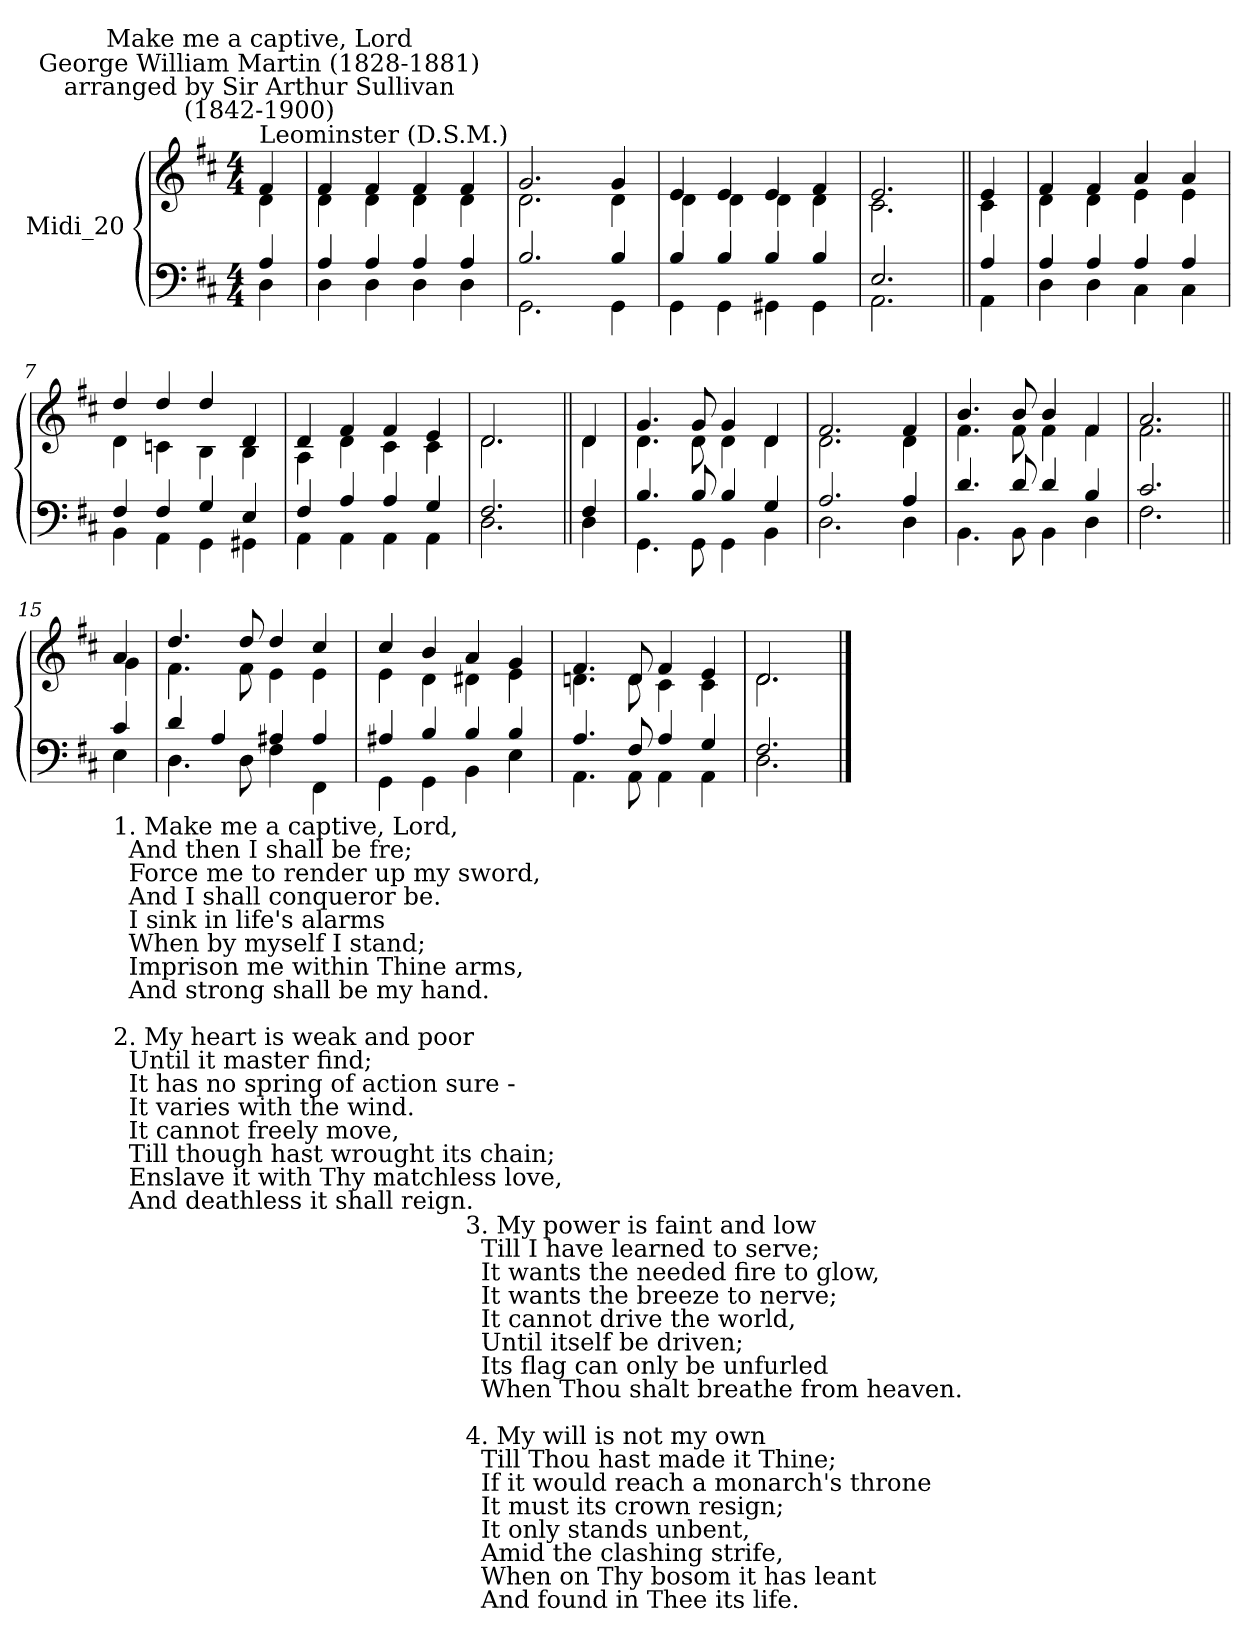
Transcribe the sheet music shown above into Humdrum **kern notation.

**kern	**kern
*part2	*part1
*staff2	*staff1
*I"Midi_20	*I"Midi_20
*clefF4	*clefG2
*k[f#c#]	*k[f#c#]
*D:	*D:
*M4/4	*M4/4
=	=
*^	*^
!	!	!LO:TX:a:t=Leominster (D.S.M.)	!
!	!	!LO:TX:a:cj:t=George William Martin (1828-1881)\narranged by Sir Arthur Sullivan\n(1842-1900)	!
!	!	!LO:TX:a:cj:t=Make me a captive, Lord	!
4A/	4D\	4f#/	4d\
=1	=1	=1	=1
4A/	4D\	4f#/	4d\
4A/	4D\	4f#/	4d\
4A/	4D\	4f#/	4d\
4A/	4D\	4f#/	4d\
=2	=2	=2	=2
2.B/	2.GG\	2.g/	2.d\
4B/	4GG\	4g/	4d\
=3	=3	=3	=3
4B/	4GG\	4e/	4d\
4B/	4GG\	4e/	4d\
4B/	4GG#X\	4e/	4d\
4B/	4GG#\	4f#/	4d\
=4	=4	=4	=4
2.E/	2.AA\	2.e/	2.c#\
!!LO:LB:g=z	!!
=5||	=5||	=5||	=5||
4A/	4AA\	4e/	4c#\
=6	=6	=6	=6
4A/	4D\	4f#/	4d\
4A/	4D\	4f#/	4d\
4A/	4C#\	4a/	4e\
4A/	4C#\	4a/	4e\
=7	=7	=7	=7
4F#/	4BB\	4dd/	4d\
4F#/	4AA\	4dd/	4cn\
4G/	4GG\	4dd/	4B\
4E/	4GG#X\	4d/	4B\
=8	=8	=8	=8
4F#/	4AA\	4d/	4A\
4A/	4AA\	4f#/	4d\
4A/	4AA\	4f#/	4c#\
4G/	4AA\	4e/	4c#\
=9	=9	=9	=9
2.F#/	2.D\	2.d/	2.d\
!!LO:LB:g=z	!!
=10||	=10||	=10||	=10||
4F#/	4D\	4d/	4d\
=11	=11	=11	=11
4.B/	4.GG\	4.g/	4.d\
8B/	8GG\	8g/	8d\
4B/	4GG\	4g/	4d\
4G/	4BB\	4d/	4d\
=12	=12	=12	=12
2.A/	2.D\	2.f#/	2.d\
4A/	4D\	4f#/	4d\
=13	=13	=13	=13
4.d/	4.BB\	4.b/	4.f#\
8d/	8BB\	8b/	8f#\
4d/	4BB\	4b/	4f#\
4B/	4D\	4f#/	4f#\
=14	=14	=14	=14
2.c#/	2.F#\	2.a/	2.f#\
!!LO:LB:g=z	!!
=15||	=15||	=15||	=15||
!LO:TX:b:t=1. Make me a captive, Lord, \n    And then I shall be fre;\n    Force me to render up my sword,\n    And I shall conqueror be.\n    I sink in life's alarms\n    When by myself I stand;\n    Imprison me within Thine arms,\n    And strong shall be my hand.\n\n2. My heart is weak and poor\n    Until it master find;\n    It has no spring of action sure -\n    It varies with the wind.\n    It cannot freely move,\n    Till though hast wrought its chain;\n    Enslave it with Thy matchless love,\n    And deathless it shall reign.	!	!	!
4c#/	4E\	4a/	4g\
=16	=16	=16	=16
4d/	4.D\	4.dd/	4.f#\
4A/	.	.	.
.	8D\	8dd/	8f#\
4A#X/	4F#\	4dd/	4e\
4A#/	4FF#\	4cc#/	4e\
=17	=17	=17	=17
4A#X/	4GG\	4cc#/	4e\
4B/	4GG\	4b/	4d\
!LO:TX:b:t=3. My power is faint and low\n    Till I have learned to serve;\n    It wants the needed fire to glow,\n    It wants the breeze to nerve;\n    It cannot drive the world,     \n    Until itself be driven;\n    Its flag can only be unfurled\n    When Thou shalt breathe from heaven.\n\n4. My will is not my own\n    Till Thou hast made it Thine;\n    If it would reach a monarch's throne\n    It must its crown resign;\n    It only stands unbent,\n    Amid the clashing strife,\n    When on Thy bosom it has leant\n    And found in Thee its life.	!	!	!
4B/	4BB\	4a/	4d#X\
4B/	4E\	4g/	4e\
=18	=18	=18	=18
4.A/	4.AA\	4.f#/	4.dn\
8F#/	8AA\	8d/	8d\
4A/	4AA\	4f#/	4c#\
4G/	4AA\	4e/	4c#\
=19	=19	=19	=19
2.F#/	2.D\	2.d/	2.d\
*v	*v	*	*
*	*v	*v
==	==
*-	*-
